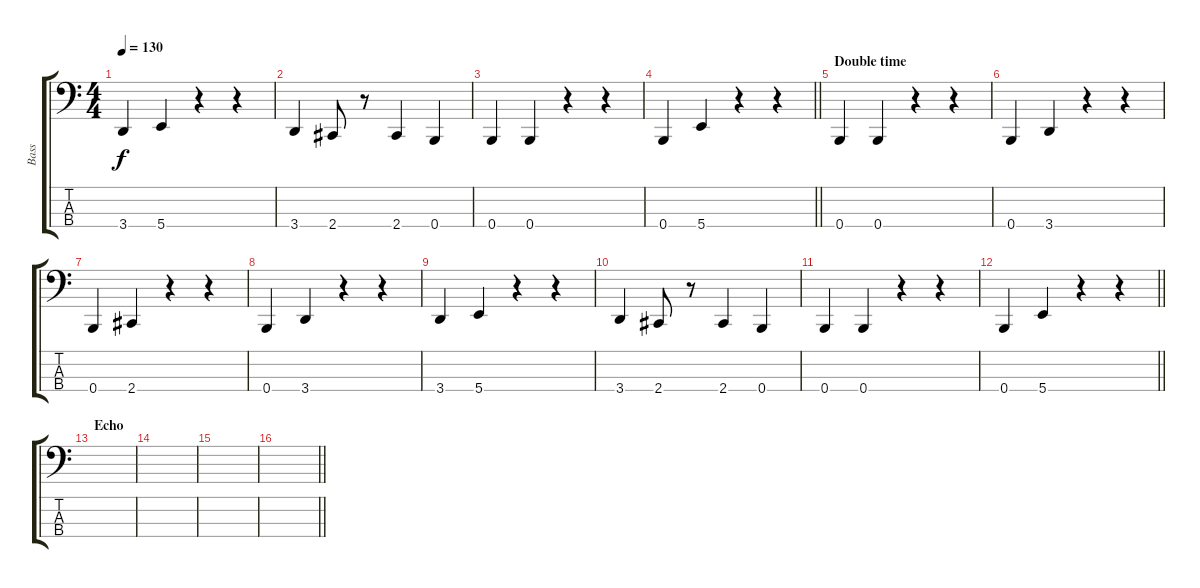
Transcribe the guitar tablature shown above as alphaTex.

\track ("Bass" "Bass") {instrument electricbassfinger}
\staff {score tabs}
\tuning (E2 B1 Gb1 B0) {hide}
\ts (4 4)
\tempo 130
\clef f4
\ks c
3.4.4{dy f} 5.4.4 r.4 r.4 |
3.4.4 2.4.8 r.8 2.4.4 0.4.4 |
0.4.4 0.4.4 r.4 r.4 |
\barLineRight lightlight
0.4.4 5.4.4 r.4 r.4 |
\section ("" "Double time")
0.4.4 0.4.4 r.4 r.4 |
0.4.4 3.4.4 r.4 r.4 |
0.4.4 2.4.4 r.4 r.4 |
0.4.4 3.4.4 r.4 r.4 |
3.4.4 5.4.4 r.4 r.4 |
3.4.4 2.4.8 r.8 2.4.4 0.4.4 |
0.4.4 0.4.4 r.4 r.4 |
\barLineRight lightlight
0.4.4 5.4.4 r.4 r.4 |
\section ("" "Echo")
|
|
|
\barLineRight lightlight
